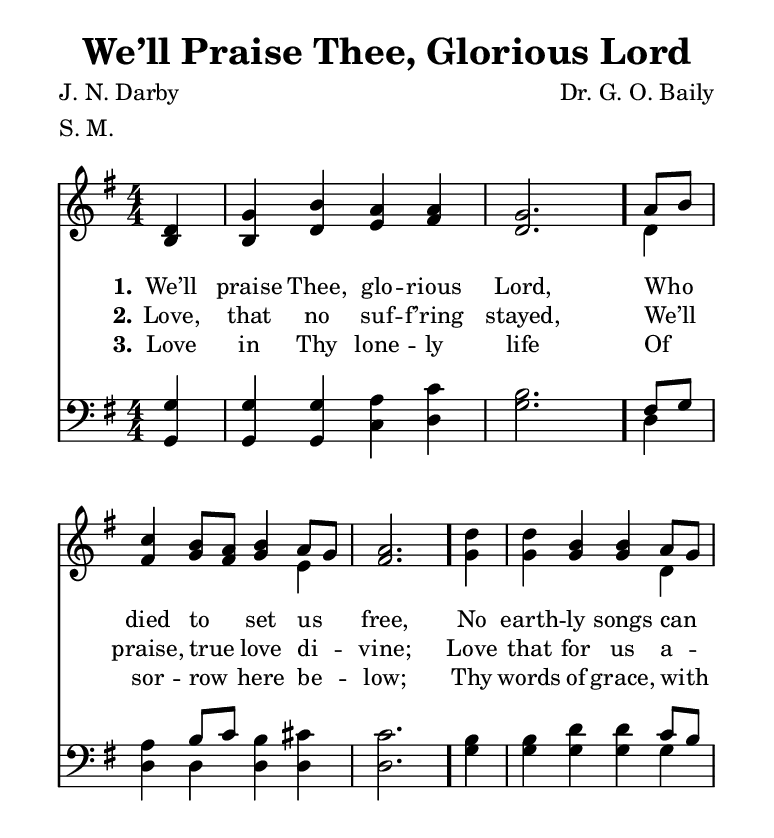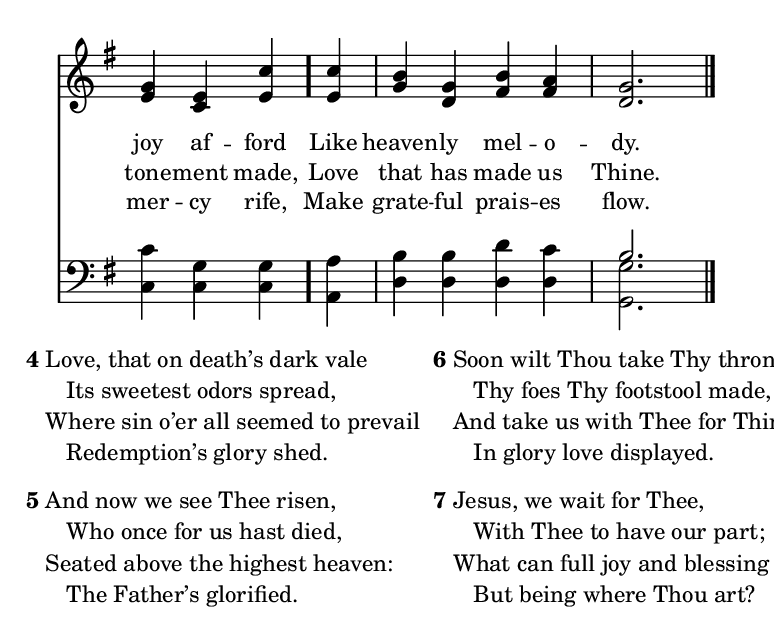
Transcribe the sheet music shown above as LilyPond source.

\include "common/global.ily"
\paper {
  \include "common/paper.ily"
  ragged-bottom = ##t
  score-markup-spacing.padding = 1.9
  score-markup-spacing.basic-distance = 1.9
}

\header{
  hymnnumber = "266"
  title = "We’ll Praise Thee, Glorious Lord"
  tunename = "Armington"
  meter = "S. M."
  poet = "J. N. Darby"
  composer = "Dr. G. O. Baily"
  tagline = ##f
}

global = {
  \include "common/overrides.ily"
  \override Staff.TimeSignature.style = #'numbered
  \time 4/4
  \override Score.MetronomeMark.transparent = ##t % hide all fermata changes too
  \tempo 4=80
  \key g \major
  \partial 4
  \autoBeamOff
}

notesSoprano = {
\global
\relative c' {

  d4 | g b a a | g2.
  a8[ b] | c4 b8[ a] b4 a8[ g] | a2. \eogbreak
  d4 | d b b a8[ g] | g4 e c'
  c4 | b4 g b a | g2.

  \bar "|."

}
}

notesAlto = {
\global
\relative e' {

  b4 | b d e fis | d2.
  d4 | fis g8[ fis] g4 e | fis2.
  g4 | g g g d | e c e
  e4 | g d fis fis | d2.

}
}

notesTenor = {
\global
\relative a {

  g4 | g g a c | b2.
  fis8[ g] | a4 b8[ c] b4 cis | c2.
  b4 | b d d c8[ b] | c4 g g
  a | b b d c | b2.

}
}

notesBass = {
\global
\relative f, {

  g4 | g g c d | g2.
  d4 | d d d d | d2.
  g4 | g g g g | c, c c
  a4 | d d d d | <g g,>2.

}
}

wordsA = \lyricmode {
\set stanza = "1."

We’ll praise Thee, glo -- rious Lord, \bar "."
Who died to set us free, \bar "."
No earth -- ly songs can joy af -- ford \bar "."
Like heaven -- ly mel -- o -- dy. \bar "."

}

wordsB = \lyricmode {
\set stanza = "2."

Love, that no suf -- f’ring stayed,
We’ll praise, true love di -- vine;
Love that for us a -- tone -- ment made,
Love that has made us Thine.

}

wordsC = \lyricmode {
\set stanza = "3."

Love in Thy lone -- ly life
Of sor -- row here be -- low;
Thy words of grace, with mer -- cy rife,
Make grate -- ful prais -- es flow.

}

wordsD = \markuplist {

\line { Love, that on death’s dark vale }
\line { { \hspace #2 } Its sweetest odors spread, }
\line { Where sin o’er all seemed to prevail }
\line { { \hspace #2 } Redemption’s glory shed. }

}

wordsE = \markuplist {

\line { And now we see Thee risen, }
\line { { \hspace #2 } Who once for us hast died, }
\line { Seated above the highest heaven: }
\line { { \hspace #2 } The Father’s glorified. }

}

wordsF = \markuplist {

\line { Soon wilt Thou take Thy throne, }
\line { { \hspace #2 } Thy foes Thy footstool made, }
\line { And take us with Thee for Thine own, }
\line { { \hspace #2 } In glory love displayed. }

}

wordsG = \markuplist {

\line { Jesus, we wait for Thee, }
\line { { \hspace #2 } With Thee to have our part; }
\line { What can full joy and blessing be }
\line { { \hspace #2 } But being where Thou art? }

}

\score {
  \context ChoirStaff <<
    \context Staff = upper <<
      \set Staff.autoBeaming = ##f
      \set ChoirStaff.systemStartDelimiter = #'SystemStartBar
      \set ChoirStaff.printPartCombineTexts = ##f
      \partcombine #'(2 . 9) \notesSoprano \notesAlto
      \context NullVoice = sopranos { \voiceOne << \notesSoprano >> }
      \context NullVoice = altos { \voiceTwo << \notesAlto >> }
      \context Lyrics = one   \lyricsto sopranos \wordsA
      \context Lyrics = two   \lyricsto sopranos \wordsB
      \context Lyrics = three \lyricsto sopranos \wordsC
    >>
    \context Staff = men <<
      \set Staff.autoBeaming = ##f
      \clef bass
      \set ChoirStaff.printPartCombineTexts = ##f
      \partcombine #'(2 . 9) \notesTenor \notesBass
      \context NullVoice = tenors { \voiceOne << \notesTenor >> }
      \context NullVoice = basses { \voiceTwo << \notesBass >> }
    >>
  >>
  \layout {
    \include "common/layout.ily"
  }
  \midi{
    \include "common/midi.ily"
  }
}

\noPageBreak

\markup { \fill-line {
  \hspace #0.1
  \column {
  \line{ \bold 4 \column { \wordsD } } \combine \null \vspace #0.4
  \line{ \bold 5 \column { \wordsE } }
  }
  \hspace #0.1
  \column {
  \line{ \bold 6 \column { \wordsF } } \combine \null \vspace #0.4
  \line{ \bold 7 \column { \wordsG } }
  }
  \hspace #0.1
} }

\version "2.19.49"  % necessary for upgrading to future LilyPond versions.

% vi:set et ts=2 sw=2 ai nocindent syntax=lilypond:
